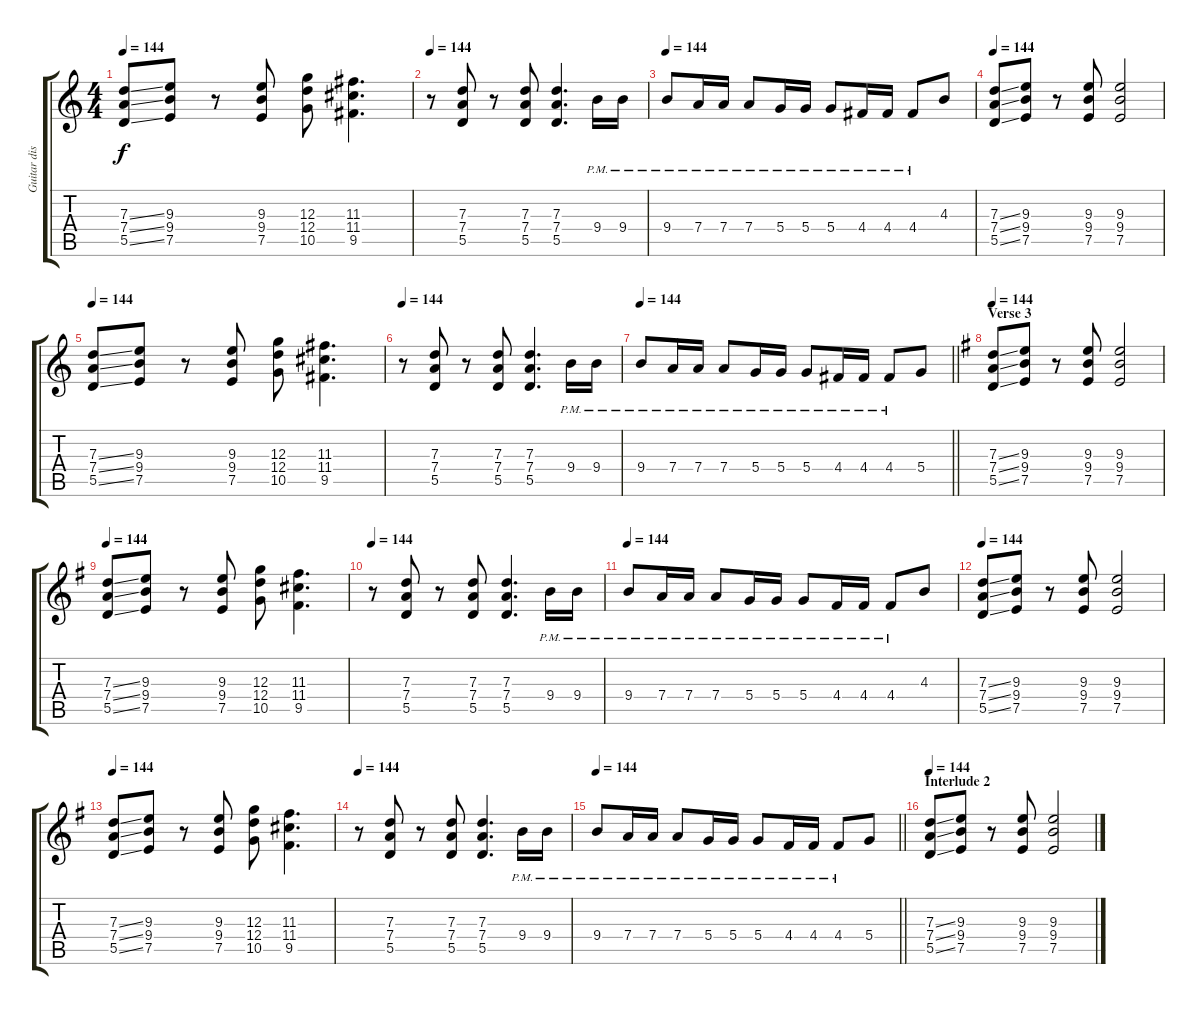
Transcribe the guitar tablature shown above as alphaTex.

\track ("Guitar distortion 4" "Guitar dis") {instrument distortionguitar}
\staff {score tabs}
\tuning (E4 B3 G3 D3 A2 E2) {hide}
\ts (4 4)
\tempo 144
\clef g2
\ks c
(7.3{ss} 7.4{ss} 5.5{ss}).8{dy f} (9.3 9.4 7.5).8 r.8 (9.3 9.4 7.5).8 (12.3 12.4 10.5).8 (11.3 11.4 9.5).4{d} |
\tempo 144
r.8 (7.3 7.4 5.5).8 r.8 (7.3 7.4 5.5).8 (7.3 7.4 5.5).4{d} 9.4{pm}.16 9.4{pm}.16 |
\tempo 144
9.4{pm}.8 7.4{pm}.16 7.4{pm}.16 7.4{pm}.8 5.4{pm}.16 5.4{pm}.16 5.4{pm}.8 4.4{pm}.16 4.4{pm}.16 4.4{pm}.8 4.3.8 |
\tempo 144
(7.3{ss} 7.4{ss} 5.5{ss}).8 (9.3 9.4 7.5).8 r.8 (9.3 9.4 7.5).8 (9.3 9.4 7.5).2 |
\tempo 144
(7.3{ss} 7.4{ss} 5.5{ss}).8 (9.3 9.4 7.5).8 r.8 (9.3 9.4 7.5).8 (12.3 12.4 10.5).8 (11.3 11.4 9.5).4{d} |
\tempo 144
r.8 (7.3 7.4 5.5).8 r.8 (7.3 7.4 5.5).8 (7.3 7.4 5.5).4{d} 9.4{pm}.16 9.4{pm}.16 |
\tempo 144
\barLineRight lightlight
9.4{pm}.8 7.4{pm}.16 7.4{pm}.16 7.4{pm}.8 5.4{pm}.16 5.4{pm}.16 5.4{pm}.8 4.4{pm}.16 4.4{pm}.16 4.4{pm}.8 5.4.8 |
\section ("" "Verse 3")
\tempo 144
\ks eminor
(7.3{ss} 7.4{ss} 5.5{ss}).8 (9.3 9.4 7.5).8 r.8 (9.3 9.4 7.5).8 (9.3 9.4 7.5).2 |
\tempo 144
(7.3{ss} 7.4{ss} 5.5{ss}).8 (9.3 9.4 7.5).8 r.8 (9.3 9.4 7.5).8 (12.3 12.4 10.5).8 (11.3 11.4 9.5).4{d} |
\tempo 144
r.8 (7.3 7.4 5.5).8 r.8 (7.3 7.4 5.5).8 (7.3 7.4 5.5).4{d} 9.4{pm}.16 9.4{pm}.16 |
\tempo 144
9.4{pm}.8 7.4{pm}.16 7.4{pm}.16 7.4{pm}.8 5.4{pm}.16 5.4{pm}.16 5.4{pm}.8 4.4{pm}.16 4.4{pm}.16 4.4{pm}.8 4.3.8 |
\tempo 144
(7.3{ss} 7.4{ss} 5.5{ss}).8 (9.3 9.4 7.5).8 r.8 (9.3 9.4 7.5).8 (9.3 9.4 7.5).2 |
\tempo 144
(7.3{ss} 7.4{ss} 5.5{ss}).8 (9.3 9.4 7.5).8 r.8 (9.3 9.4 7.5).8 (12.3 12.4 10.5).8 (11.3 11.4 9.5).4{d} |
\tempo 144
r.8 (7.3 7.4 5.5).8 r.8 (7.3 7.4 5.5).8 (7.3 7.4 5.5).4{d} 9.4{pm}.16 9.4{pm}.16 |
\tempo 144
\barLineRight lightlight
9.4{pm}.8 7.4{pm}.16 7.4{pm}.16 7.4{pm}.8 5.4{pm}.16 5.4{pm}.16 5.4{pm}.8 4.4{pm}.16 4.4{pm}.16 4.4{pm}.8 5.4.8 |
\section ("" "Interlude 2")
\tempo 144
(7.3{ss} 7.4{ss} 5.5{ss}).8 (9.3 9.4 7.5).8 r.8 (9.3 9.4 7.5).8 (9.3 9.4 7.5).2
